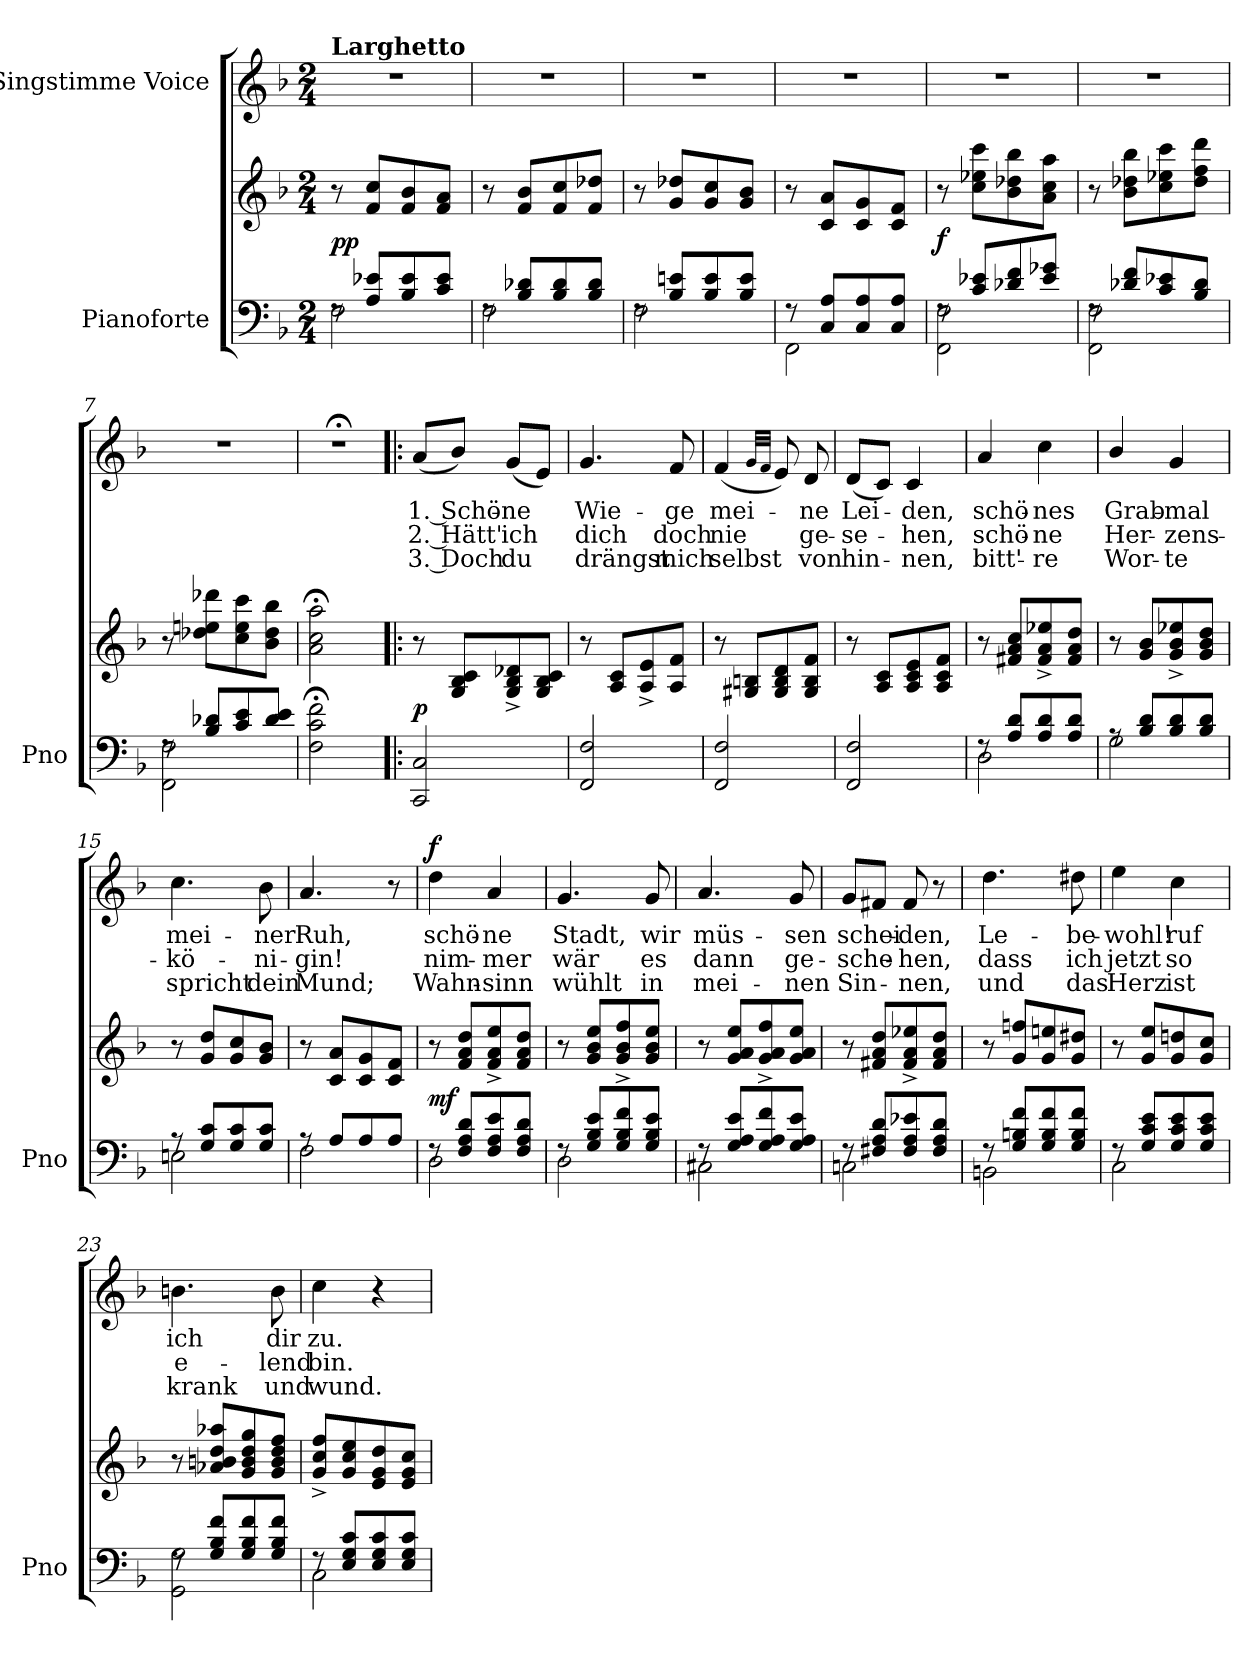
**kern	**kern	**dynam	**kern	**text	**text	**text	**dynam
*part2	*part2	*part2	*part1	*part1	*part1	*part1	*part1
*staff3	*staff2	*staff2/3	*staff1	*staff1	*staff1	*staff1	*staff1
*I"Pianoforte	*	*	*I"Singstimme Voice	*	*	*	*
*I'Pno	*	*	*	*	*	*	*
*clefF4	*clefG2	*	*clefG2	*	*	*	*
*k[b-]	*k[b-]	*	*k[b-]	*	*	*	*
*M2/4	*M2/4	*	*M2/4	*	*	*	*
=1	=1	=1	=1	=1	=1	=1	=1
*^	*	*	*	*	*	*	*
!	!	!	!	!LO:TX:a:B:t=Larghetto	!	!	!	!
!	!	!	!LO:DY:a=2	!	!	!	!	!
8rF	2F\	8r	pp	2r	.	.	.	.
8A/ 8e-X/L	.	8f/ 8cc/L	.	.	.	.	.	.
8B-/ 8e-/	.	8f/ 8b-/	.	.	.	.	.	.
8c/ 8e-/J	.	8f/ 8a/J	.	.	.	.	.	.
=2	=2	=2	=2	=2	=2	=2	=2	=2
8rF	2F\	8r	.	2r	.	.	.	.
8B-/ 8d-X/L	.	8f/ 8b-/L	.	.	.	.	.	.
8B-/ 8d-/	.	8f/ 8cc/	.	.	.	.	.	.
8B-/ 8d-/J	.	8f/ 8dd-X/J	.	.	.	.	.	.
=3	=3	=3	=3	=3	=3	=3	=3	=3
8rF	2F\	8r	.	2r	.	.	.	.
8B-/ 8en/L	.	8g/ 8dd-X/L	.	.	.	.	.	.
8B-/ 8e/	.	8g/ 8cc/	.	.	.	.	.	.
8B-/ 8e/J	.	8g/ 8b-/J	.	.	.	.	.	.
=4	=4	=4	=4	=4	=4	=4	=4	=4
8rF	2FF\	8r	.	2r	.	.	.	.
8C/ 8A/L	.	8c/ 8a/L	.	.	.	.	.	.
8C/ 8A/	.	8c/ 8g/	.	.	.	.	.	.
8C/ 8A/J	.	8c/ 8f/J	.	.	.	.	.	.
=5	=5	=5	=5	=5	=5	=5	=5	=5
!	!	!	!LO:DY:a=2	!	!	!	!	!
8rF	2FF\ 2F\	8r	f	2r	.	.	.	.
8c/ 8e-X/L	.	8cc\ 8ee-X\ 8ccc\L	.	.	.	.	.	.
8d-X/ 8f/	.	8b-\ 8dd-X\ 8bb-\	.	.	.	.	.	.
8e-/ 8g-X/J	.	8a\ 8cc\ 8aa\J	.	.	.	.	.	.
=6	=6	=6	=6	=6	=6	=6	=6	=6
8rF	2FF\ 2F\	8r	.	2r	.	.	.	.
8d-X/ 8f/L	.	8b-\ 8dd-X\ 8bb-\L	.	.	.	.	.	.
8c/ 8e-X/	.	8cc\ 8ee-X\ 8ccc\	.	.	.	.	.	.
8B-/ 8d-/J	.	8dd-\ 8ff\ 8ddd\J	.	.	.	.	.	.
=7	=7	=7	=7	=7	=7	=7	=7	=7
8rF	2FF\ 2F\	8r	.	2r	.	.	.	.
8B-/ 8d-X/L	.	8dd-X\ 8een\ 8ddd-X\L	.	.	.	.	.	.
8c/ 8e/	.	8cc\ 8ee\ 8ccc\	.	.	.	.	.	.
8d-/ 8e/J	.	8b-\ 8dd-\ 8bb-\J	.	.	.	.	.	.
*v	*v	*	*	*	*	*	*	*
=8	=8	=8	=8	=8	=8	=8	=8
2F\;< 2c\;< 2f\;<	2a\;< 2cc\;< 2aa\;<	.	2r;<	.	.	.	.
!!LO:LB:g=z
=9!|:	=9!|:	=9!|:	=9!|:	=9!|:	=9!|:	=9!|:	=9!|:
!	!	!LO:DY:a=2	!	!LO:LY:b	!LO:LY:b	!LO:LY:b	!
2CC/ 2C/	8r	p	(<8a/L	1. Schö-	2. Hätt'	3. Doch	.
.	8G/ 8B-/ 8c/L	.	8b-/J)	.	.	.	.
!	!	!	!	!LO:LY:b	!LO:LY:b	!LO:LY:b	!
.	8G/^ 8B-/^ 8d-X/^	.	(<8g/L	-ne	ich	du	.
.	8G/ 8B-/ 8c/J	.	8e/J)	.	.	.	.
=10	=10	=10	=10	=10	=10	=10	=10
!	!	!	!	!LO:LY:b	!LO:LY:b	!LO:LY:b	!
2FF/ 2F/	8r	.	4.g/	Wie-	dich	drängst	.
.	8A/ 8c/L	.	.	.	.	.	.
.	8A/^ 8e/^	.	.	.	.	.	.
!	!	!	!	!LO:LY:b	!LO:LY:b	!LO:LY:b	!
.	8A/ 8f/J	.	8f/	-ge	doch	mich	.
=11	=11	=11	=11	=11	=11	=11	=11
!	!	!	!	!LO:LY:b	!LO:LY:b	!LO:LY:b	!
2FF/ 2F/	8r	.	(<4f/	mei-	nie	selbst	.
.	8G#X/ 8Bn/L	.	.	.	.	.	.
.	.	.	32qg/LLL	.	.	.	.
.	.	.	32qf/JJJ	.	.	.	.
.	8G#/ 8B/ 8d/	.	8e/)	.	.	.	.
!	!	!	!	!LO:LY:b	!LO:LY:b	!LO:LY:b	!
.	8G#/ 8B/ 8f/J	.	8d/	-ne	ge-	von	.
=12	=12	=12	=12	=12	=12	=12	=12
!	!	!	!	!LO:LY:b	!LO:LY:b	!LO:LY:b	!
2FF/ 2F/	8r	.	(<8d/L	Lei-	-se-	hin-	.
.	8A/ 8c/L	.	8c/J)	.	.	.	.
!	!	!	!	!LO:LY:b	!LO:LY:b	!LO:LY:b	!
.	8A/ 8c/ 8e/	.	4c/	-den,	-hen,	-nen,	.
.	8A/ 8c/ 8f/J	.	.	.	.	.	.
=13	=13	=13	=13	=13	=13	=13	=13
*^	*	*	*	*	*	*	*
!	!	!	!	!	!LO:LY:b	!LO:LY:b	!LO:LY:b	!
8rF	2D\	8r	.	4a/	schö-	schö-	bitt'-	.
8A/ 8d/L	.	8f#X/ 8a/ 8cc/L	.	.	.	.	.	.
!	!	!	!	!	!LO:LY:b	!LO:LY:b	!LO:LY:b	!
8A/ 8d/	.	8f#/^ 8a/^ 8ee-X/^	.	4cc\	-nes	-ne	-re	.
8A/ 8d/J	.	8f#/ 8a/ 8dd/J	.	.	.	.	.	.
=14	=14	=14	=14	=14	=14	=14	=14	=14
!	!	!	!	!	!LO:LY:b	!LO:LY:b	!LO:LY:b	!
8rA	2G\	8r	.	4b-/	Grab-	Her-	Wor-	.
8B-/ 8d/L	.	8g/ 8b-/L	.	.	.	.	.	.
!	!	!	!	!	!LO:LY:b	!LO:LY:b	!LO:LY:b	!
8B-/ 8d/	.	8g/^ 8b-/^ 8ee-X/^	.	4g/	-mal	-zens-	-te	.
8B-/ 8d/J	.	8g/ 8b-/ 8dd/J	.	.	.	.	.	.
=15	=15	=15	=15	=15	=15	=15	=15	=15
!	!	!	!	!	!LO:LY:b	!LO:LY:b	!LO:LY:b	!
8rA	2En\	8r	.	4.cc\	mei-	-kö-	spricht	.
8G/ 8c/L	.	8g/ 8dd/L	.	.	.	.	.	.
8G/ 8c/	.	8g/ 8cc/	.	.	.	.	.	.
!	!	!	!	!	!LO:LY:b	!LO:LY:b	!LO:LY:b	!
8G/ 8c/J	.	8g/ 8b-/J	.	8b-\	-ner	-ni-	dein	.
=16	=16	=16	=16	=16	=16	=16	=16	=16
!	!	!	!	!	!LO:LY:b	!LO:LY:b	!LO:LY:b	!
8rA	2F\	8r	.	4.a/	Ruh,	-gin!	Mund;	.
8A/L	.	8c/ 8a/L	.	.	.	.	.	.
8A/	.	8c/ 8g/	.	.	.	.	.	.
8A/J	.	8c/ 8f/J	.	8r	.	.	.	.
!!LO:LB:g=z
=17	=17	=17	=17	=17	=17	=17	=17	=17
!	!	!	!LO:DY:a=2	!	!LO:LY:b	!LO:LY:b	!LO:LY:b	!LO:DY:a
8rF	2D\	8r	mf	4dd\	schö-	nim-	Wahn-	f
8F/ 8A/ 8d/L	.	8f/ 8a/ 8dd/L	.	.	.	.	.	.
!	!	!	!	!	!LO:LY:b	!LO:LY:b	!LO:LY:b	!
8F/ 8A/ 8e/	.	8f/^ 8a/^ 8ee/^	.	4a/	-ne	-mer	-sinn	.
8F/ 8A/ 8d/J	.	8f/ 8a/ 8dd/J	.	.	.	.	.	.
=18	=18	=18	=18	=18	=18	=18	=18	=18
!	!	!	!	!	!LO:LY:b	!LO:LY:b	!LO:LY:b	!
8rF	2D\	8r	.	4.g/	Stadt,	wär	wühlt	.
8G/ 8B-/ 8e/L	.	8g/ 8b-/ 8ee/L	.	.	.	.	.	.
8G/ 8B-/ 8f/	.	8g/^ 8b-/^ 8ff/^	.	.	.	.	.	.
!	!	!	!	!	!LO:LY:b	!LO:LY:b	!LO:LY:b	!
8G/ 8B-/ 8e/J	.	8g/ 8b-/ 8ee/J	.	8g/	wir	es	in	.
=19	=19	=19	=19	=19	=19	=19	=19	=19
!	!	!	!	!	!LO:LY:b	!LO:LY:b	!LO:LY:b	!
8rF	2C#X\	8r	.	4.a/	müs-	dann	mei-	.
8G/ 8A/ 8e/L	.	8g/ 8a/ 8ee/L	.	.	.	.	.	.
8G/ 8A/ 8f/	.	8g/^ 8a/^ 8ff/^	.	.	.	.	.	.
!	!	!	!	!	!LO:LY:b	!LO:LY:b	!LO:LY:b	!
8G/ 8A/ 8e/J	.	8g/ 8a/ 8ee/J	.	8g/	-sen	ge-	-nen	.
=20	=20	=20	=20	=20	=20	=20	=20	=20
!	!	!	!	!	!LO:LY:b	!LO:LY:b	!LO:LY:b	!
8rF	2Cn\	8r	.	8g/L	schei-	-sche-	Sin-	.
8F#X/ 8A/ 8d/L	.	8f#X/ 8a/ 8dd/L	.	8f#X/J	.	.	.	.
!	!	!	!	!	!LO:LY:b	!LO:LY:b	!LO:LY:b	!
8F#/ 8A/ 8e-X/	.	8f#/^ 8a/^ 8ee-X/^	.	8f#/	-den,	-hen,	-nen,	.
8F#/ 8A/ 8d/J	.	8f#/ 8a/ 8dd/J	.	8r	.	.	.	.
=21	=21	=21	=21	=21	=21	=21	=21	=21
!	!	!	!	!	!LO:LY:b	!LO:LY:b	!LO:LY:b	!
8rF	2BBn\	8r	.	4.dd\	Le-	dass	und	.
8G/ 8Bn/ 8f/L	.	8g/ 8ffn/L	.	.	.	.	.	.
8G/ 8B/ 8f/	.	8g/ 8een/	.	.	.	.	.	.
!	!	!	!	!	!LO:LY:b	!LO:LY:b	!LO:LY:b	!
8G/ 8B/ 8f/J	.	8g/ 8dd#X/J	.	8dd#X\	-be-	ich	das	.
=22	=22	=22	=22	=22	=22	=22	=22	=22
!	!	!	!	!	!LO:LY:b	!LO:LY:b	!LO:LY:b	!
8rF	2C\	8r	.	4ee\	-wohl!	jetzt	Herz	.
8G/ 8c/ 8e/L	.	8g/ 8ee/L	.	.	.	.	.	.
!	!	!	!	!	!LO:LY:b	!LO:LY:b	!LO:LY:b	!
8G/ 8c/ 8e/	.	8g/ 8ddn/	.	4cc\	ruf	so	ist	.
8G/ 8c/ 8e/J	.	8g/ 8cc/J	.	.	.	.	.	.
=23	=23	=23	=23	=23	=23	=23	=23	=23
!	!	!	!	!	!LO:LY:b	!LO:LY:b	!LO:LY:b	!
8rF	2GG\ 2G\	8r	.	4.bn\	ich	e-	krank	.
8G/ 8B-/ 8f/L	.	8a-X/ 8bn/ 8dd/ 8aa-X/L	.	.	.	.	.	.
8G/ 8B-/ 8f/	.	8g/ 8b/ 8dd/ 8gg/	.	.	.	.	.	.
!	!	!	!	!	!LO:LY:b	!LO:LY:b	!LO:LY:b	!
8G/ 8B-/ 8f/J	.	8g/ 8b/ 8dd/ 8ff/J	.	8b\	dir	-lend	und	.
=24	=24	=24	=24	=24	=24	=24	=24	=24
!	!	!	!	!	!LO:LY:b	!LO:LY:b	!LO:LY:b	!
8rF	2C\	8g/^ 8cc/^ 8ff/^L	.	4cc\	zu.	bin.	wund.	.
8E/ 8G/ 8c/L	.	8g/ 8cc/ 8ee/	.	.	.	.	.	.
8E/ 8G/ 8c/	.	8e/ 8g/ 8dd/	.	4r	.	.	.	.
8E/ 8G/ 8c/J	.	8e/ 8g/ 8cc/J	.	.	.	.	.	.
*v	*v	*	*	*	*	*	*	*
=	=	=	=	=	=	=	=
*-	*-	*-	*-	*-	*-	*-	*-
